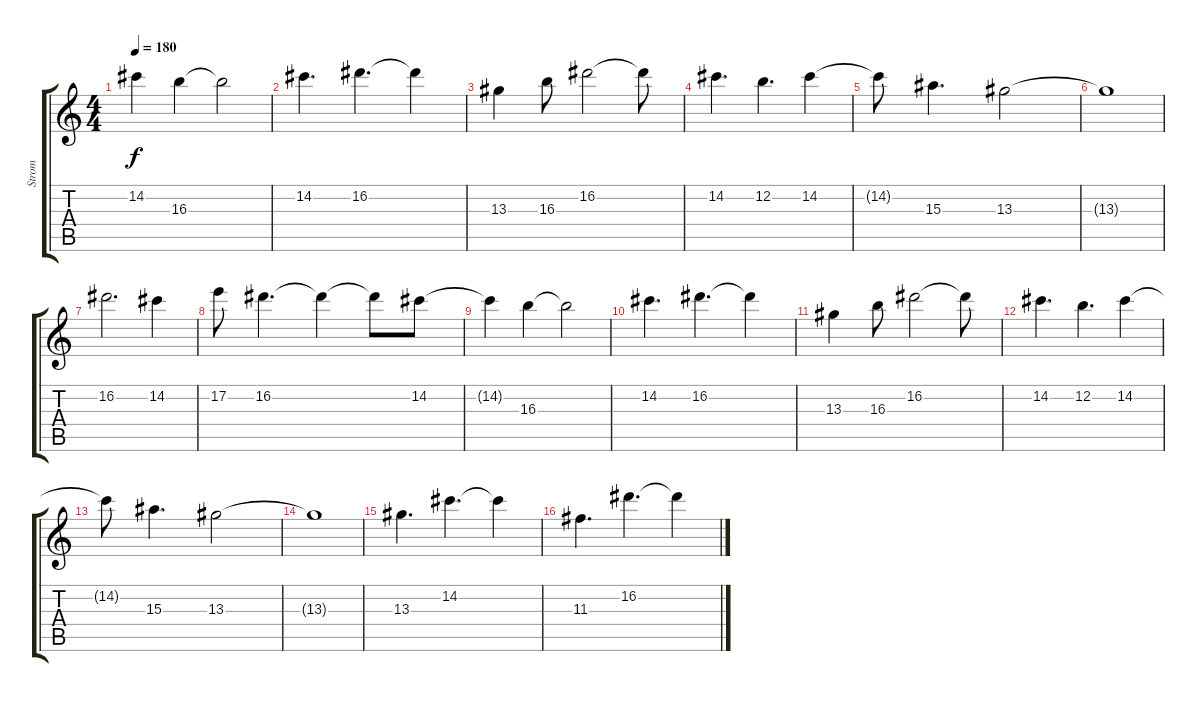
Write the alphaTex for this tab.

\track ("Strom" "Strom") {instrument distortionguitar}
\staff {score tabs}
\tuning (E4 B3 G3 D3 A2 E2) {hide}
\ts (4 4)
\tempo 180
\clef g2
\ks c
14.2{t}.4{dy f} 16.3.4 16.3{t}.2 |
14.2.4{d} 16.2.4{d} 16.2{t}.4 |
13.3.4 16.3.8 16.2.2 16.2{t}.8 |
14.2.4{d} 12.2.4{d} 14.2.4 |
14.2{t}.8 15.3.4{d} 13.3.2 |
13.3{t}.1 |
16.2.2{d} 14.2.4 |
17.2.8 16.2.4{d} 16.2{t}.4 16.2{t}.8 14.2.8 |
14.2{t}.4 16.3.4 16.3{t}.2 |
14.2.4{d} 16.2.4{d} 16.2{t}.4 |
13.3.4 16.3.8 16.2.2 16.2{t}.8 |
14.2.4{d} 12.2.4{d} 14.2.4 |
14.2{t}.8 15.3.4{d} 13.3.2 |
13.3{t}.1 |
13.3.4{d} 14.2.4{d} 14.2{t}.4 |
11.3.4{d} 16.2.4{d} 16.2{t}.4
